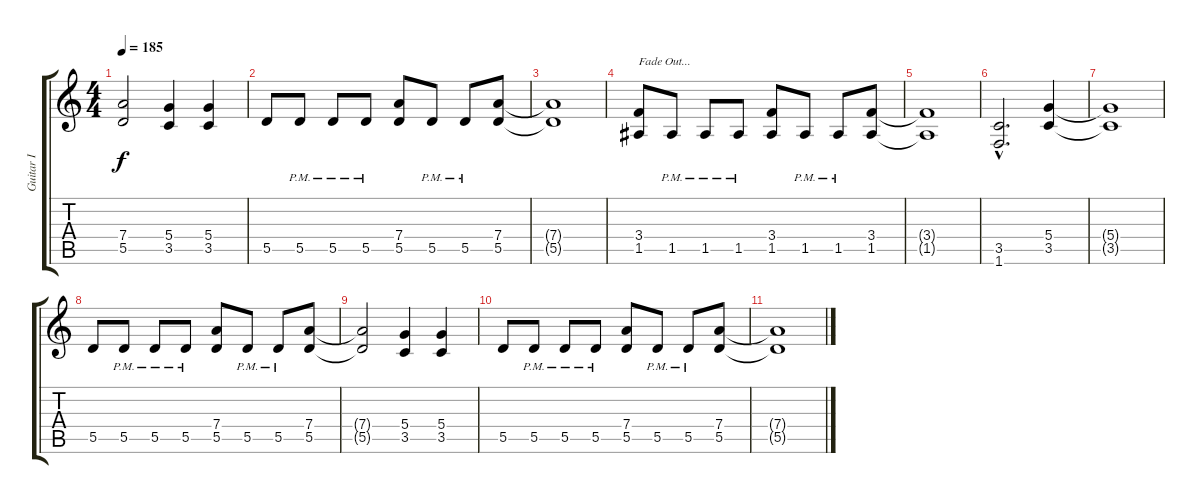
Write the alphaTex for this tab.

\track ("Guitar I" "Guitar I") {instrument distortionguitar}
\staff {score tabs}
\tuning (E4 B3 G3 D3 A2 E2) {hide}
\ts (4 4)
\tempo 185
\clef g2
\ks c
(7.4{t} 5.5{t}).2{dy f} (5.4 3.5).4 (5.4 3.5).4 |
5.5.8 5.5{pm}.8 5.5{pm}.8 5.5{pm}.8 (7.4 5.5).8 5.5{pm}.8 5.5{pm}.8 (7.4 5.5).8 |
(7.4{t} 5.5{t}).1 |
(3.4 1.5).8{txt "Fade Out..." volume 6} 1.5{pm}.8 1.5{pm}.8 1.5{pm}.8 (3.4 1.5).8 1.5{pm}.8 1.5{pm}.8 (3.4 1.5).8 |
(3.4{t} 1.5{t}).1 |
(3.5{hac} 1.6{hac}).2{d} (5.4 3.5).4 |
(5.4{t} 3.5{t}).1 |
5.5.8{volume 1} 5.5{pm}.8 5.5{pm}.8 5.5{pm}.8 (7.4 5.5).8 5.5{pm}.8 5.5{pm}.8 (7.4 5.5).8 |
(7.4{t} 5.5{t}).2 (5.4 3.5).4 (5.4 3.5).4 |
5.5.8 5.5{pm}.8 5.5{pm}.8 5.5{pm}.8 (7.4 5.5).8 5.5{pm}.8 5.5{pm}.8 (7.4 5.5).8 |
(7.4{t} 5.5{t}).1
